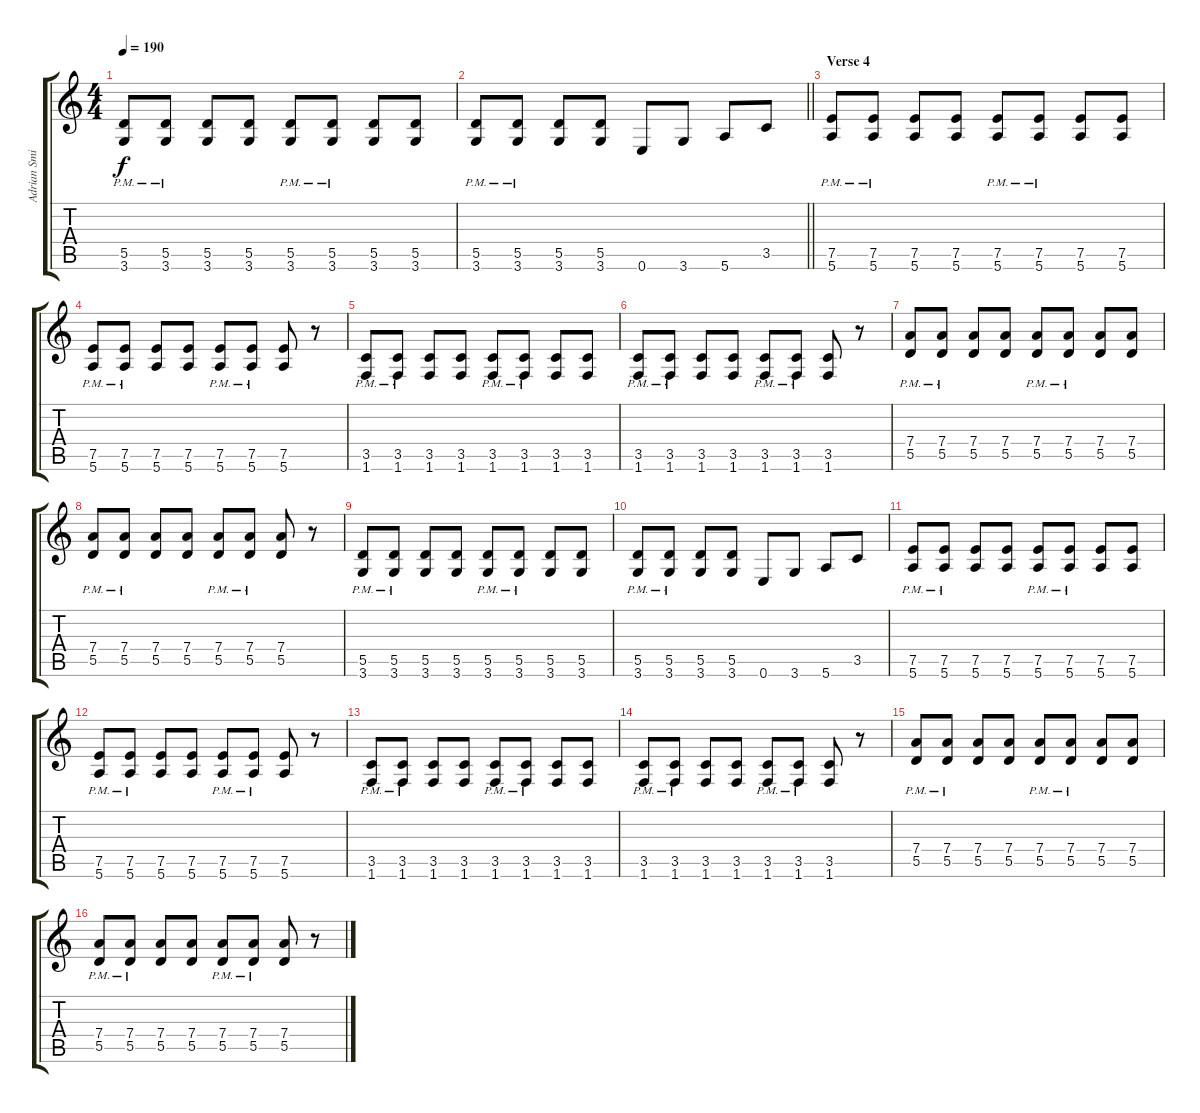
\track ("Adrian Smith" "Adrian Smi") {instrument overdrivenguitar}
\staff {score tabs}
\tuning (E4 B3 G3 D3 A2 E2) {hide}
\ts (4 4)
\tempo 190
\clef g2
\ks c
(5.5{pm} 3.6{pm}).8{dy f} (5.5{pm} 3.6{pm}).8 (5.5 3.6).8 (5.5 3.6).8 (5.5{pm} 3.6{pm}).8 (5.5{pm} 3.6{pm}).8 (5.5 3.6).8 (5.5 3.6).8 |
\barLineRight lightlight
(5.5{pm} 3.6{pm}).8 (5.5{pm} 3.6{pm}).8 (5.5 3.6).8 (5.5 3.6).8 0.6.8 3.6.8 5.6.8 3.5.8 |
\section ("" "Verse 4")
(7.5{pm} 5.6{pm}).8 (7.5{pm} 5.6{pm}).8 (7.5 5.6).8 (7.5 5.6).8 (7.5{pm} 5.6{pm}).8 (7.5{pm} 5.6{pm}).8 (7.5 5.6).8 (7.5 5.6).8 |
(7.5{pm} 5.6{pm}).8 (7.5{pm} 5.6{pm}).8 (7.5 5.6).8 (7.5 5.6).8 (7.5{pm} 5.6{pm}).8 (7.5{pm} 5.6{pm}).8 (7.5 5.6).8 r.8 |
(3.5{pm} 1.6{pm}).8 (3.5{pm} 1.6{pm}).8 (3.5 1.6).8 (3.5 1.6).8 (3.5{pm} 1.6{pm}).8 (3.5{pm} 1.6{pm}).8 (3.5 1.6).8 (3.5 1.6).8 |
(3.5{pm} 1.6{pm}).8 (3.5{pm} 1.6{pm}).8 (3.5 1.6).8 (3.5 1.6).8 (3.5{pm} 1.6{pm}).8 (3.5{pm} 1.6{pm}).8 (3.5 1.6).8 r.8 |
(7.4{pm} 5.5{pm}).8 (7.4{pm} 5.5{pm}).8 (7.4 5.5).8 (7.4 5.5).8 (7.4{pm} 5.5{pm}).8 (7.4{pm} 5.5{pm}).8 (7.4 5.5).8 (7.4 5.5).8 |
(7.4{pm} 5.5{pm}).8 (7.4{pm} 5.5{pm}).8 (7.4 5.5).8 (7.4 5.5).8 (7.4{pm} 5.5{pm}).8 (7.4{pm} 5.5{pm}).8 (7.4 5.5).8 r.8 |
(5.5{pm} 3.6{pm}).8 (5.5{pm} 3.6{pm}).8 (5.5 3.6).8 (5.5 3.6).8 (5.5{pm} 3.6{pm}).8 (5.5{pm} 3.6{pm}).8 (5.5 3.6).8 (5.5 3.6).8 |
(5.5{pm} 3.6{pm}).8 (5.5{pm} 3.6{pm}).8 (5.5 3.6).8 (5.5 3.6).8 0.6.8 3.6.8 5.6.8 3.5.8 |
(7.5{pm} 5.6{pm}).8 (7.5{pm} 5.6{pm}).8 (7.5 5.6).8 (7.5 5.6).8 (7.5{pm} 5.6{pm}).8 (7.5{pm} 5.6{pm}).8 (7.5 5.6).8 (7.5 5.6).8 |
(7.5{pm} 5.6{pm}).8 (7.5{pm} 5.6{pm}).8 (7.5 5.6).8 (7.5 5.6).8 (7.5{pm} 5.6{pm}).8 (7.5{pm} 5.6{pm}).8 (7.5 5.6).8 r.8 |
(3.5{pm} 1.6{pm}).8 (3.5{pm} 1.6{pm}).8 (3.5 1.6).8 (3.5 1.6).8 (3.5{pm} 1.6{pm}).8 (3.5{pm} 1.6{pm}).8 (3.5 1.6).8 (3.5 1.6).8 |
(3.5{pm} 1.6{pm}).8 (3.5{pm} 1.6{pm}).8 (3.5 1.6).8 (3.5 1.6).8 (3.5{pm} 1.6{pm}).8 (3.5{pm} 1.6{pm}).8 (3.5 1.6).8 r.8 |
(7.4{pm} 5.5{pm}).8 (7.4{pm} 5.5{pm}).8 (7.4 5.5).8 (7.4 5.5).8 (7.4{pm} 5.5{pm}).8 (7.4{pm} 5.5{pm}).8 (7.4 5.5).8 (7.4 5.5).8 |
(7.4{pm} 5.5{pm}).8 (7.4{pm} 5.5{pm}).8 (7.4 5.5).8 (7.4 5.5).8 (7.4{pm} 5.5{pm}).8 (7.4{pm} 5.5{pm}).8 (7.4 5.5).8 r.8
